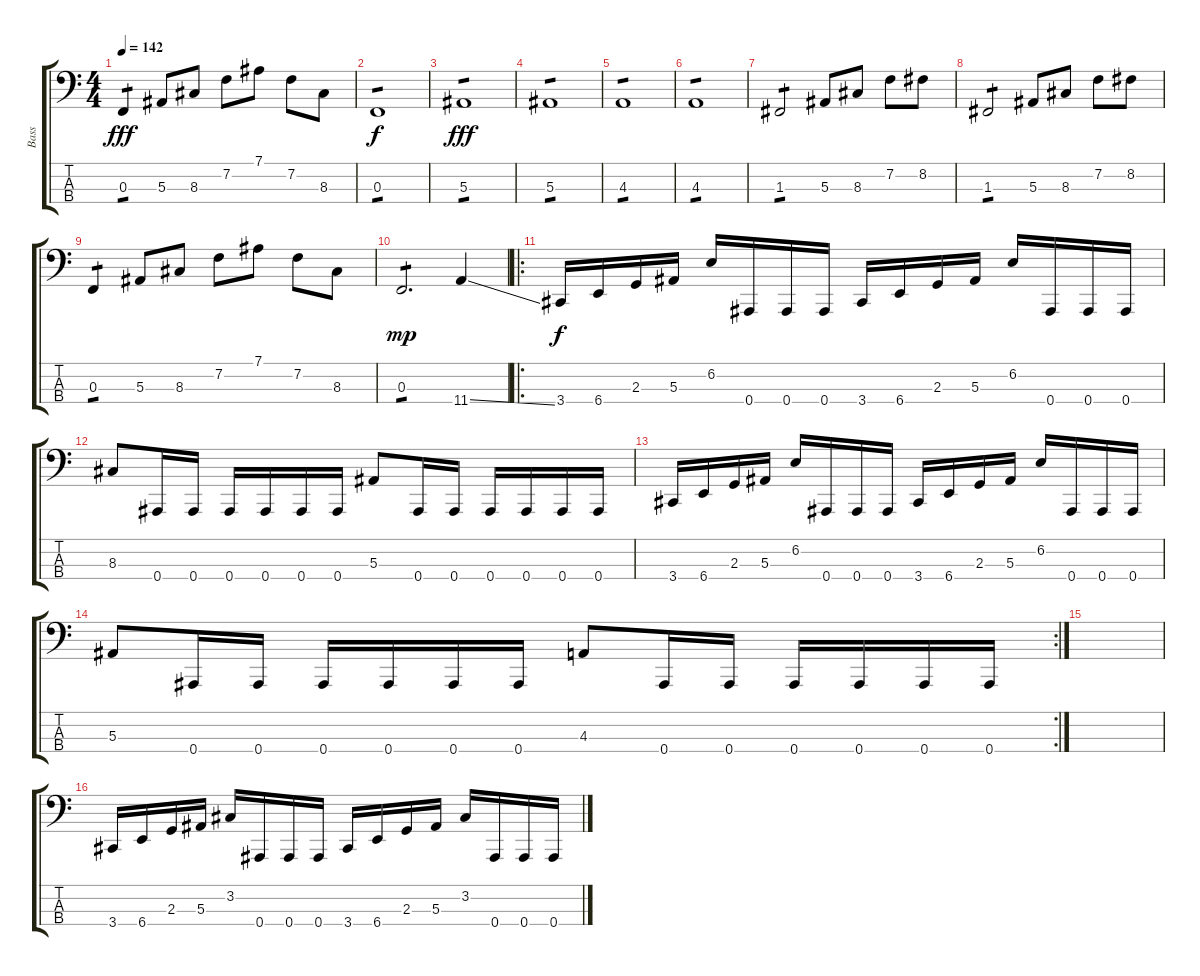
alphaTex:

\track ("Bass" "Bass") {instrument electricbasspick}
\staff {score tabs}
\tuning (Eb2 Bb1 F1 Bb0) {hide}
\ts (4 4)
\tempo 142
\clef f4
\ks c
0.3.4{tp 1 dy fff} 5.3.8 8.3.8 7.2.8 7.1.8 7.2.8 8.3.8 |
0.3.1{tp 1 dy f} |
5.3.1{tp 1 dy fff} |
5.3.1{tp 1} |
4.3.1{tp 1} |
4.3.1{tp 1} |
1.3.2{tp 1} 5.3.8 8.3.8 7.2.8 8.2.8 |
1.3.2{tp 1} 5.3.8 8.3.8 7.2.8 8.2.8 |
0.3.4{tp 1} 5.3.8 8.3.8 7.2.8 7.1.8 7.2.8 8.3.8 |
0.3.2{d tp 1 dy mp} 11.4{ss}.4 |
\ro
3.4.16{dy f} 6.4.16 2.3.16 5.3.16 6.2.16 0.4.16 0.4.16 0.4.16 3.4.16 6.4.16 2.3.16 5.3.16 6.2.16 0.4.16 0.4.16 0.4.16 |
8.3.8 0.4.16 0.4.16 0.4.16 0.4.16 0.4.16 0.4.16 5.3.8 0.4.16 0.4.16 0.4.16 0.4.16 0.4.16 0.4.16 |
3.4.16 6.4.16 2.3.16 5.3.16 6.2.16 0.4.16 0.4.16 0.4.16 3.4.16 6.4.16 2.3.16 5.3.16 6.2.16 0.4.16 0.4.16 0.4.16 |
\rc 2
5.3.8 0.4.16 0.4.16 0.4.16 0.4.16 0.4.16 0.4.16 4.3.8 0.4.16 0.4.16 0.4.16 0.4.16 0.4.16 0.4.16 |
|
3.4.16 6.4.16 2.3.16 5.3.16 3.2.16 0.4.16 0.4.16 0.4.16 3.4.16 6.4.16 2.3.16 5.3.16 3.2.16 0.4.16 0.4.16 0.4.16
